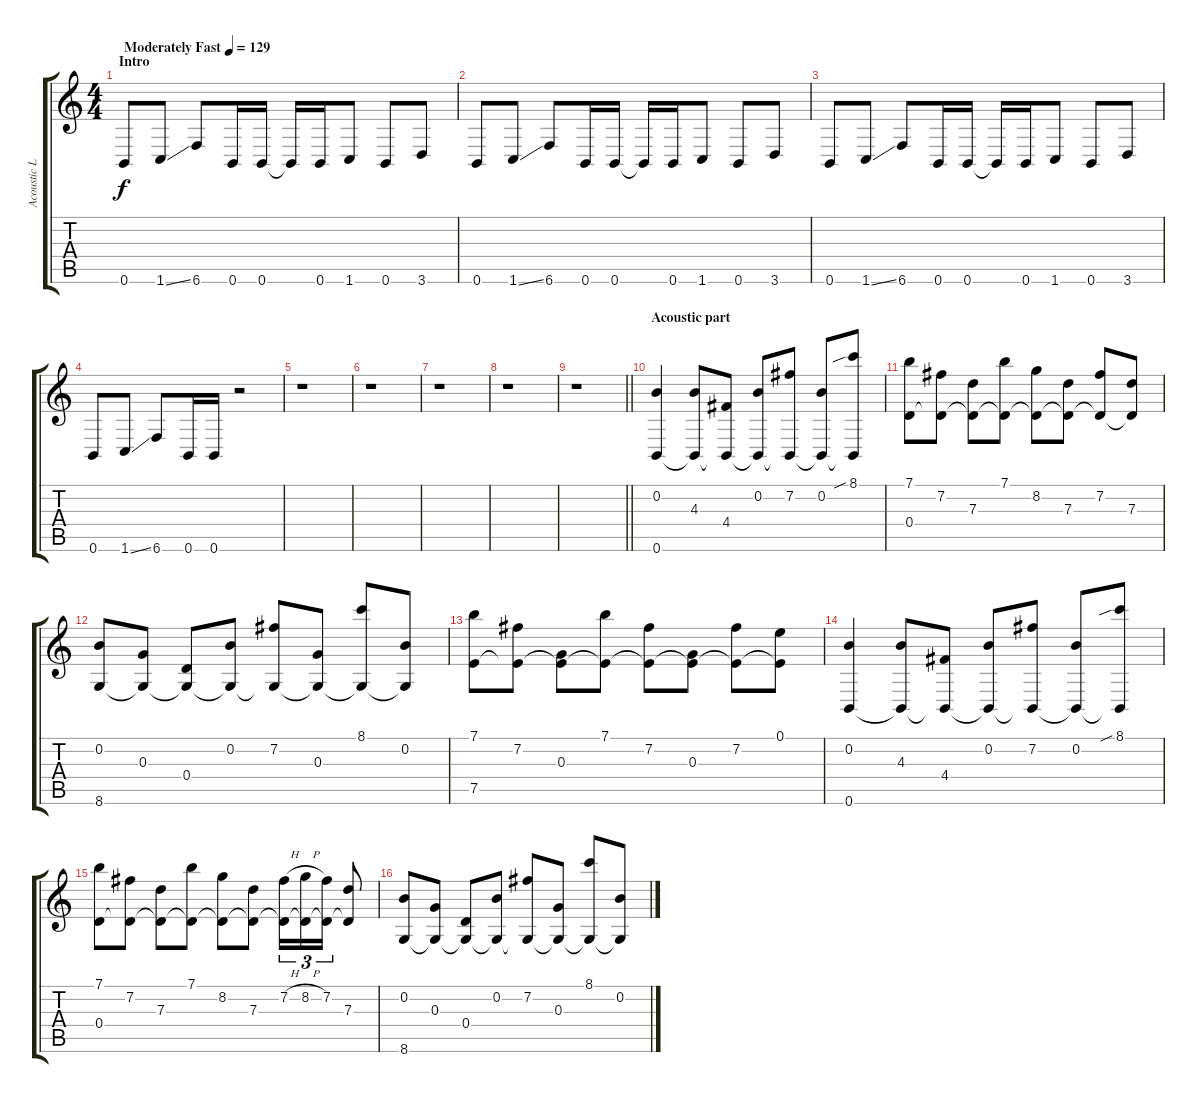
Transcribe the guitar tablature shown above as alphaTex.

\track ("Acoustic Lead" "Acoustic L") {instrument acousticguitarsteel}
\staff {score tabs}
\tuning (E4 B3 G3 D3 A2 B1) {hide}
\ts (4 4)
\section ("" "Intro")
\tempo (129 "Moderately Fast")
\clef g2
\ks c
0.6.8{dy f instrument acousticguitarsteel} 1.6{ss}.8 6.6.8 0.6.16 0.6.16 0.6{t}.16 0.6.16 1.6.8 0.6.8 3.6.8 |
0.6.8 1.6{ss}.8 6.6.8 0.6.16 0.6.16 0.6{t}.16 0.6.16 1.6.8 0.6.8 3.6.8 |
0.6.8 1.6{ss}.8 6.6.8 0.6.16 0.6.16 0.6{t}.16 0.6.16 1.6.8 0.6.8 3.6.8 |
0.6.8 1.6{ss}.8 6.6.8 0.6.16 0.6.16 r.2 |
r.1 |
r.1 |
r.1 |
r.1 |
\barLineRight lightlight
r.1 |
\section ("" "Acoustic part")
(0.2 0.6).4 (4.3 0.6{t}).8 (4.4 0.6{t}).8 (0.2 0.6{t}).8 (7.2 0.6{t}).8 (0.2 0.6{t}).8 (8.1{sib} 0.6{t}).8 |
(7.1 0.4).8 (7.2 0.4{t}).8 (7.3 0.4{t}).8 (7.1 0.4{t}).8 (8.2 0.4{t}).8 (7.3 0.4{t}).8 (7.2 0.4{t}).8 (7.3 0.4{t}).8 |
(0.2 8.6).8 (0.3 8.6{t}).8 (0.4 8.6{t}).8 (0.2 8.6{t}).8 (7.2 8.6{t}).8 (0.3 8.6{t}).8 (8.1 8.6{t}).8 (0.2 8.6{t}).8 |
(7.1 7.5).8 (7.2 7.5{t}).8 (0.3 7.5{t}).8 (7.1 7.5{t}).8 (7.2 7.5{t}).8 (0.3 7.5{t}).8 (7.2 7.5{t}).8 (0.1 7.5{t}).8 |
(0.2 0.6).4 (4.3 0.6{t}).8 (4.4 0.6{t}).8 (0.2 0.6{t}).8 (7.2 0.6{t}).8 (0.2 0.6{t}).8 (8.1{sib} 0.6{t}).8 |
(7.1 0.4).8 (7.2 0.4{t}).8 (7.3 0.4{t}).8 (7.1 0.4{t}).8 (8.2 0.4{t}).8 (7.3 0.4{t}).8 (7.2{h} 0.4{t}).16{tu (3 2)} (8.2{h} 0.4{t}).16{tu (3 2)} (7.2 0.4{t}).16{tu (3 2)} (7.3 0.4{t}).8 |
(0.2 8.6).8 (0.3 8.6{t}).8 (0.4 8.6{t}).8 (0.2 8.6{t}).8 (7.2 8.6{t}).8 (0.3 8.6{t}).8 (8.1 8.6{t}).8 (0.2 8.6{t}).8
